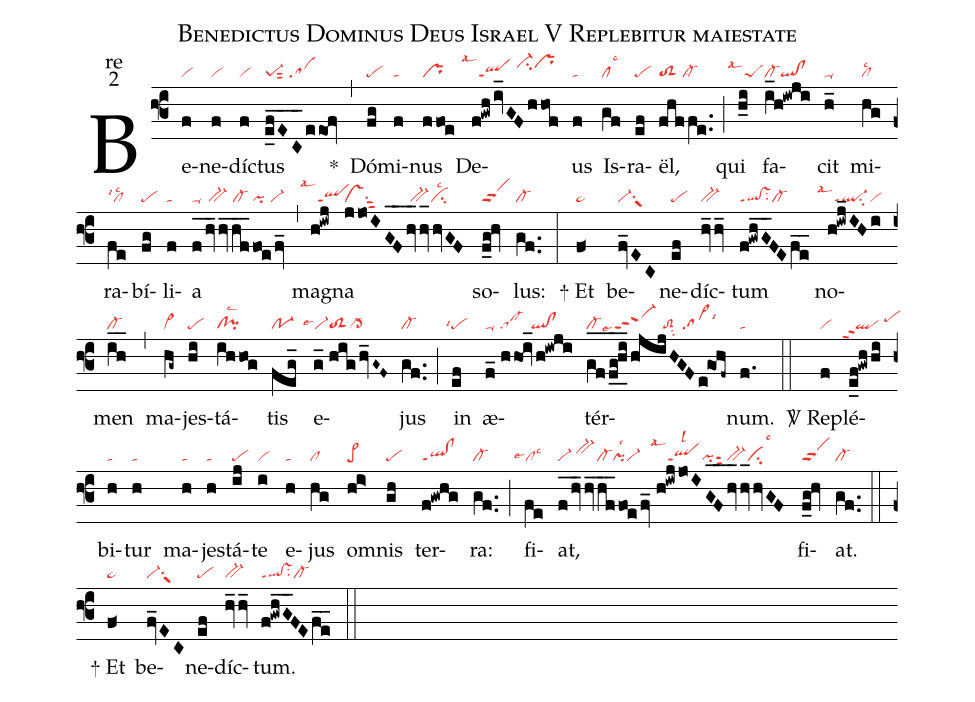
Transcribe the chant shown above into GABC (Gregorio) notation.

name:Benedictus Dominus Deus Israel V Replebitur maiestate;
office-part:re;
mode:2;
nabc-lines:1;
%%
(f3) Be(f|vi)ne(f|vi)díc(f|vi)tus(e_fEC___eeof|pe-1sut2/sa) <sp>*</sp>(,)
Dó(fg|pe)mi(f|ta)nus(ffoe|pr) De(f!gwhiv_GFhhof|```qlppt1lsal1/ci-hjprhj)us(f|ta)
Is(gf|cllsc3)ra(ef|pe)ël,(fhf/fe..|toS2/cl-) (;)
qui(h_i|```peSlsal1) fa(i_h!iwji|cl-ql!cl)cit(h_|ta-)
mi(hg|cllsc2)ra(fe|cllsc2lsi1)bí(fg|pe)li(f|ta)a(f_hv_hv_hf__foefv_|ta-//bv-/cl-/pi/vi-) (,)
mag(h!iwj|```qlppt1lsal1)na(jjoIGF__|vssu1sut2|hv_hv_hvGF|/bv-cilsc2) so(f_g@hv|vippt2)lus:(gf..|cl-) (:)

<sp>+</sp> Et(f<|pe~) be(fv_EC|vi-su1suw1)ne(ef|pe)díc(hv_hv_|bv-)tum(f!gwhG__FEfe__|ql!vsppt1su2cl-)
no(h!iwj_IHi|```ql-ppt1su2lsal1vi)men(ih__|cl-) (,)
ma(hg~|vi>)jes(hi|pe)tá(ihhog|cl!pilsc2)tis(feg_|po-1) e(g_//hig/hv_G~F~|```vi-lse4toS2cl->)jus(gf..|cl-) (;)
in(ef|``pelsi4)
æ(f_//hhoi_/h!iwji|ta-/sa!cl-/ql!cl)tér(gf__/f_g_!h_i_/hjijHGFe!go@hf~|cl-lse9vi-ppt3/toS2su2//sa>lsi6)num.(f.|ta) (::)

<sp>V/</sp> Re(f|vi)plé(e_f!gwhhi|``qlppt2/pehi)bi(h|ta)tur(h|ta) ma(h|ta)jes(h|ta)tá(ij|pe)te(i|vi)
e(h|ta)jus(hg|cl) om(hi>|pe>)nis(gh|pe) ter(f!gwhg|ql!clppt1)ra:(gf..|cl-) (;)
fi(fe|```cllse4lsc3)at,(fhvhv___|vi-/bv-hi|hf__foefv_|cl-pilsc2vi-|//h!iwjjoIGF__|``qlppt1lsal1lsl2pisut2|hvhv__hvGF|bv-cilsc3)
fi(f_g@hv|scS)at.(gf..|cl-) (::)

<sp>+</sp> Et(f<|pe~) be(fv_EC|vi-su1suw1)ne(ef|pe)díc(hv_hv_|bv-)tum.(f!gwhG__FEfe__|ql!vsppt1su2cl-) (::)
